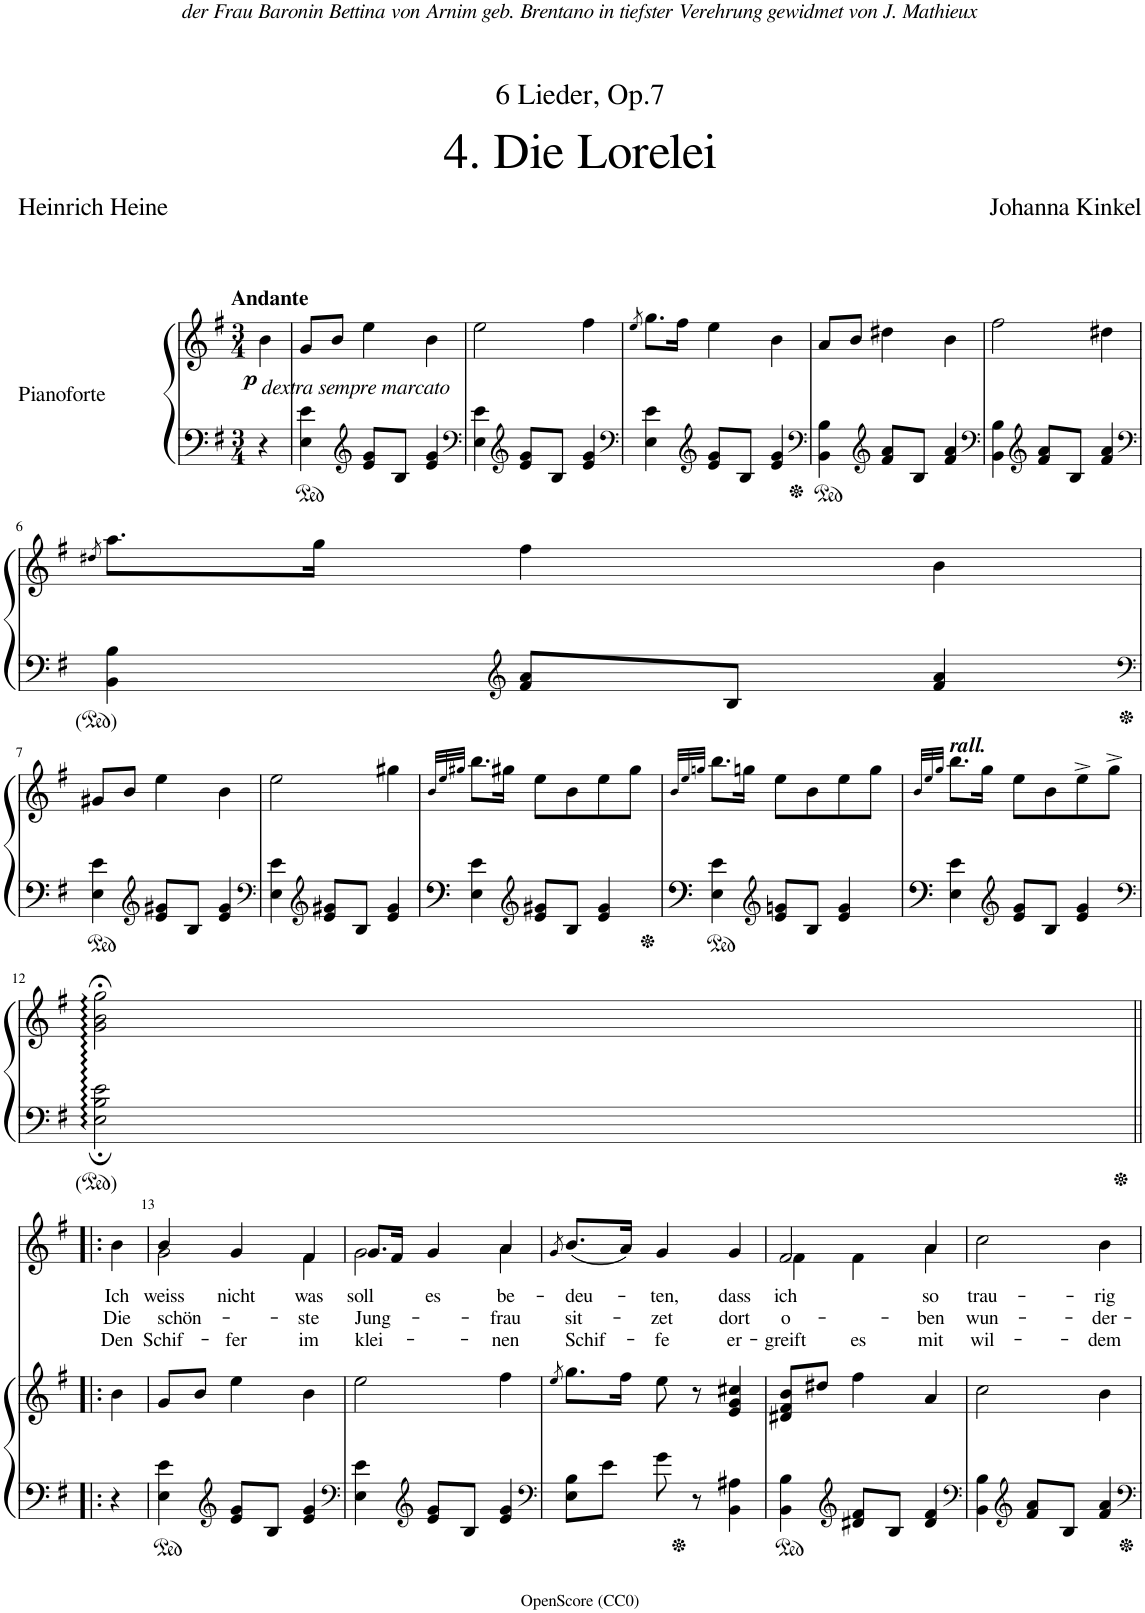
**kern	**kern	**dynam	**kern	**text	**text	**text
*part2	*part2	*part2	*part1	*part1	*part1	*part1
*staff3	*staff2	*staff2/3	*staff1	*staff1	*staff1	*staff1
*I"Pianoforte	*	*	*I"Gesang Voice	*	*	*
*I'Pno	*	*	*	*	*	*
*clefF4	*clefG2	*	*clefG2	*	*	*
*k[f#]	*k[f#]	*	*k[f#]	*	*	*
*M3/4	*M3/4	*	*M3/4	*	*	*
=	=	=	=	=	=	=
!	!	!	!LO:TX:a:B:t=Andante	!	!	!
!	!LO:TX:b:i:t=dextra sempre marcato	!	!	!	!	!
!	!	!LO:DY:b	!	!	!	!
4r	4b^^\	p	4r	.	.	.
=1	=1	=1	=1	=1	=1	=1
4E\ 4e\	8g^^/L	.	2.r	.	.	.
.	8b^^/J	.	.	.	.	.
*clefG2	*	*	*	*	*	*
8e/ 8g/L	4ee^^\	.	.	.	.	.
8B/J	.	.	.	.	.	.
4e/ 4g/	4b^^\	.	.	.	.	.
=2	=2	=2	=2	=2	=2	=2
*clefF4	*	*	*	*	*	*
4E\ 4e\	2ee^^\	.	2.r	.	.	.
*clefG2	*	*	*	*	*	*
8e/ 8g/L	.	.	.	.	.	.
8B/J	.	.	.	.	.	.
4e/ 4g/	4ff#^^\	.	.	.	.	.
=3	=3	=3	=3	=3	=3	=3
*clefF4	*	*	*	*	*	*
.	8qee/	.	.	.	.	.
4E\ 4e\	8.gg^^\L	.	2.r	.	.	.
.	16ff#^^\Jk	.	.	.	.	.
*clefG2	*	*	*	*	*	*
8e/ 8g/L	4ee^^\	.	.	.	.	.
8B/J	.	.	.	.	.	.
4e/ 4g/	4b^^\	.	.	.	.	.
=4	=4	=4	=4	=4	=4	=4
*clefF4	*	*	*	*	*	*
4BB\ 4B\	8a^^/L	.	2.r	.	.	.
.	8b^^/J	.	.	.	.	.
*clefG2	*	*	*	*	*	*
8f#/ 8a/L	4dd#X^^\	.	.	.	.	.
8B/J	.	.	.	.	.	.
4f#/ 4a/	4b^^\	.	.	.	.	.
=5	=5	=5	=5	=5	=5	=5
*clefF4	*	*	*	*	*	*
4BB\ 4B\	2ff#^^\	.	2.r	.	.	.
*clefG2	*	*	*	*	*	*
8f#/ 8a/L	.	.	.	.	.	.
8B/J	.	.	.	.	.	.
4f#/ 4a/	4dd#X^^\	.	.	.	.	.
!!LO:LB:g=z
=6	=6	=6	=6	=6	=6	=6
*clefF4	*	*	*	*	*	*
.	8qdd#X/	.	.	.	.	.
4BB\ 4B\	8.aa^^\L	.	2.r	.	.	.
.	16gg^^\Jk	.	.	.	.	.
*clefG2	*	*	*	*	*	*
8f#/ 8a/L	4ff#^^\	.	.	.	.	.
8B/J	.	.	.	.	.	.
4f#/ 4a/	4b^^\	.	.	.	.	.
!!LO:LB:g=z
=7	=7	=7	=7	=7	=7	=7
*clefF4	*	*	*	*	*	*
4E\ 4e\	8g#X^^/L	.	2.r	.	.	.
.	8b^^/J	.	.	.	.	.
*clefG2	*	*	*	*	*	*
8e/ 8g#X/L	4ee^^\	.	.	.	.	.
8B/J	.	.	.	.	.	.
4e/ 4g#/	4b^^\	.	.	.	.	.
=8	=8	=8	=8	=8	=8	=8
*clefF4	*	*	*	*	*	*
4E\ 4e\	2ee^^\	.	2.r	.	.	.
*clefG2	*	*	*	*	*	*
8e/ 8g#X/L	.	.	.	.	.	.
8B/J	.	.	.	.	.	.
4e/ 4g#/	4gg#X^^\	.	.	.	.	.
=9	=9	=9	=9	=9	=9	=9
.	32qb/LLL	.	.	.	.	.
.	32qee/	.	.	.	.	.
.	32qgg#X/JJJ	.	.	.	.	.
4E\ 4e\	8.bb^^\L	.	2.r	.	.	.
.	16gg#X^^\Jk	.	.	.	.	.
*clefG2	*	*	*	*	*	*
8e/ 8g#X/L	8ee^^\L	.	.	.	.	.
8B/J	8b^^\	.	.	.	.	.
4e/ 4g#/	8ee^^\	.	.	.	.	.
.	8gg#^^\J	.	.	.	.	.
=10	=10	=10	=10	=10	=10	=10
.	32qb/LLL	.	.	.	.	.
.	32qee/	.	.	.	.	.
.	32qggn/JJJ	.	.	.	.	.
4E\ 4e\	8.bb^^\L	.	2.r	.	.	.
.	16ggn^^\Jk	.	.	.	.	.
*clefG2	*	*	*	*	*	*
8e/ 8gn/L	8ee^^\L	.	.	.	.	.
8B/J	8b^^\	.	.	.	.	.
4e/ 4g/	8ee^^\	.	.	.	.	.
.	8gg^^\J	.	.	.	.	.
=11	=11	=11	=11	=11	=11	=11
.	32qb/LLL	.	.	.	.	.
.	32qee/	.	.	.	.	.
.	32qgg/JJJ	.	.	.	.	.
!	!LO:TX:a:Bi:t=rall.	!	!	!	!	!
4E\ 4e\	8.bb^^\L	.	2.r	.	.	.
.	16gg^^\Jk	.	.	.	.	.
*clefG2	*	*	*	*	*	*
8e/ 8g/L	8ee^^\L	.	.	.	.	.
8B/J	8b^^\	.	.	.	.	.
4e/ 4g/	8ee^^^\	.	.	.	.	.
.	8gg^^^\J	.	.	.	.	.
!!LO:LB:g=z
=12	=12	=12	=12	=12	=12	=12
*clefF4	*	*	*	*	*	*
2E\; 2B\; 2e\;	2g\;<^^ 2b\;<^^ 2gg\;<^^	.	2r	.	.	.
!!LO:LB:g=z
=12X1!|:	=12X1!|:	=12X1!|:	=12X1!|:	=12X1!|:	=12X1!|:	=12X1!|:
!	!	!	!	!LO:LY:b	!LO:LY:b	!LO:LY:b
4r	4b^^\	.	4b\	Ich	Die	Den
=13	=13	=13	=13	=13	=13	=13
!	!	!	!	!LO:LY:b	!LO:LY:b	!LO:LY:b
*	*	*	*^	*	*	*
4E\ 4e\	8g^^/L	.	4b/	2g\	weiss	schön-	Schif-
.	8b^^/J	.	.	.	.	.	.
*clefG2	*	*	*	*	*	*	*
!	!	!	!	!	!LO:LY:b	!	!LO:LY:b
8e/ 8g/L	4ee^^\	.	4g/	.	nicht	.	-fer
8B/J	.	.	.	.	.	.	.
!	!	!	!	!	!LO:LY:b	!LO:LY:b	!LO:LY:b
4e/ 4g/	4b^^\	.	4f#/	4f#\	was	-ste	im
=14	=14	=14	=14	=14	=14	=14	=14
*clefF4	*	*	*	*	*	*	*
!	!	!	!	!	!LO:LY:b	!LO:LY:b	!LO:LY:b
4E\ 4e\	2ee^^\	.	8.g/L	2g\	soll	Jung-	klei-
.	.	.	16f#/Jk	.	.	.	.
*clefG2	*	*	*	*	*	*	*
!	!	!	!	!	!LO:LY:b	!	!
8e/ 8g/L	.	.	4g/	.	es	.	.
8B/J	.	.	.	.	.	.	.
!	!	!	!	!	!LO:LY:b	!LO:LY:b	!LO:LY:b
4e/ 4g/	4ff#^^\	.	4a/	4a\	be-	-frau	-nen
*	*	*	*v	*v	*	*	*
=15	=15	=15	=15	=15	=15	=15
*clefF4	*	*	*	*	*	*
.	8qee/	.	8qg/	.	.	.
!	!	!	!	!LO:LY:b	!LO:LY:b	!LO:LY:b
8E\ 8B\L	8.gg^^\L	.	(8.b/L	-deu-	sit-	Schif-
8e\J	.	.	.	.	.	.
.	16ff#^^\Jk	.	16a/Jk)	.	.	.
!	!	!	!	!LO:LY:b	!LO:LY:b	!LO:LY:b
8g\	8ee^^\	.	4g/	-ten,	-zet	-fe
8r	8r	.	.	.	.	.
!	!	!	!	!LO:LY:b	!LO:LY:b	!LO:LY:b
4BB\ 4A#X\	4e/^^ 4g/^^ 4cc#X/^^	.	4g/	dass	dort	er-
=16	=16	=16	=16	=16	=16	=16
!	!	!	!	!LO:LY:b	!LO:LY:b	!LO:LY:b
*	*	*	*^	*	*	*
4BB\ 4B\	8d#X/^^ 8f#/^^ 8b/^^L	.	2f#/	4f#\	ich	o-	-greift
.	8dd#X^^/J	.	.	.	.	.	.
*clefG2	*	*	*	*	*	*	*
!	!	!	!	!	!	!	!LO:LY:b
8d#X/ 8f#/L	4ff#^^\	.	.	4f#\	.	.	es
8B/J	.	.	.	.	.	.	.
!	!	!	!	!	!LO:LY:b	!LO:LY:b	!LO:LY:b
4d#/ 4f#/	4a^^/	.	4a/	4a\	so	-ben	mit
*	*	*	*v	*v	*	*	*
=17	=17	=17	=17	=17	=17	=17
*clefF4	*	*	*	*	*	*
*	*	*	*^	*	*	*
!	!	!	!	!	!LO:LY:b	!LO:LY:b	!LO:LY:b
*	*	*	*v	*v	*	*	*
4BB\ 4B\	2cc^^\	.	2cc\	trau-	wun-	wil-
*clefG2	*	*	*	*	*	*
8f#/ 8a/L	.	.	.	.	.	.
8B/J	.	.	.	.	.	.
!	!	!	!	!LO:LY:b	!LO:LY:b	!LO:LY:b
4f#/ 4a/	4b^^\	.	4b\	-rig	-der-	-dem
=	=	=	=	=	=	=
*-	*-	*-	*-	*-	*-	*-
